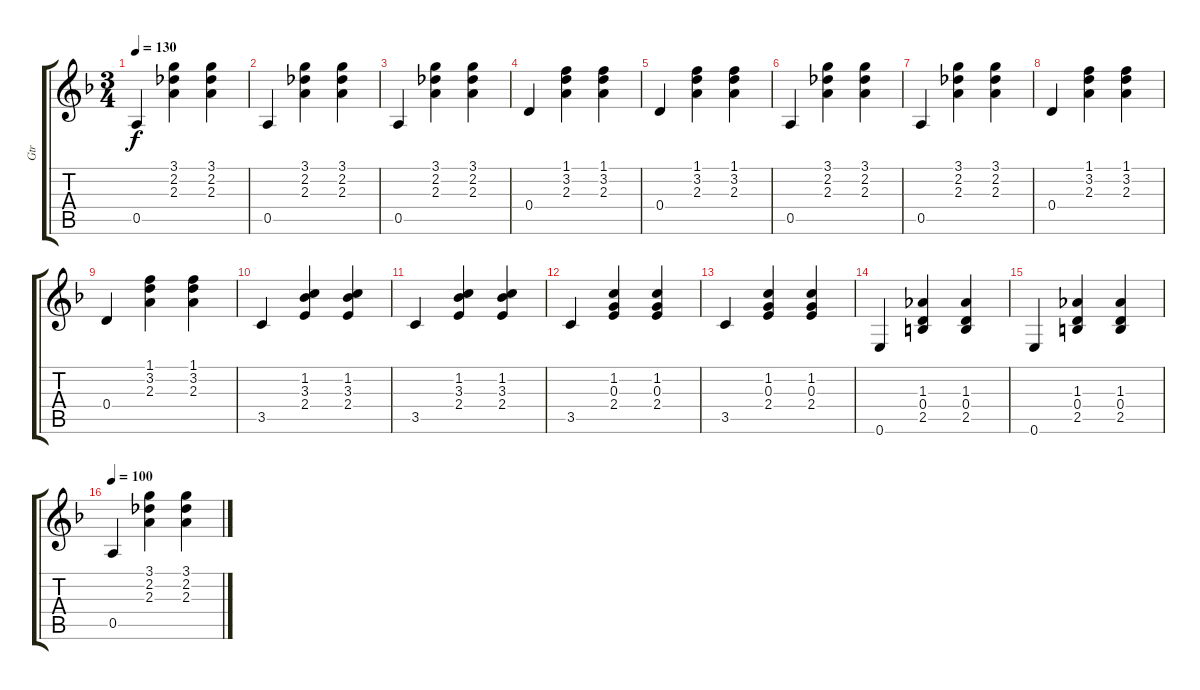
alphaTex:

\track ("Gtr" "Gtr") {instrument acousticguitarnylon}
\staff {score tabs}
\tuning (E4 B3 G3 D3 A2 E2) {hide}
\ts (3 4)
\tempo 130
\clef g2
\ks f
0.5.4{dy f} (3.1 2.2 2.3).4 (3.1 2.2 2.3).4 |
0.5.4 (3.1 2.2 2.3).4 (3.1 2.2 2.3).4 |
0.5.4 (3.1 2.2 2.3).4 (3.1 2.2 2.3).4 |
0.4.4 (1.1 3.2 2.3).4 (1.1 3.2 2.3).4 |
0.4.4 (1.1 3.2 2.3).4 (1.1 3.2 2.3).4 |
0.5.4 (3.1 2.2 2.3).4 (3.1 2.2 2.3).4 |
0.5.4 (3.1 2.2 2.3).4 (3.1 2.2 2.3).4 |
0.4.4 (1.1 3.2 2.3).4 (1.1 3.2 2.3).4 |
0.4.4 (1.1 3.2 2.3).4 (1.1 3.2 2.3).4 |
3.5.4 (1.2 3.3 2.4).4 (1.2 3.3 2.4).4 |
3.5.4 (1.2 3.3 2.4).4 (1.2 3.3 2.4).4 |
3.5.4 (1.2 0.3 2.4).4 (1.2 0.3 2.4).4 |
3.5.4 (1.2 0.3 2.4).4 (1.2 0.3 2.4).4 |
0.6.4 (1.3 0.4 2.5).4 (1.3 0.4 2.5).4 |
0.6.4 (1.3 0.4 2.5).4 (1.3 0.4 2.5).4 |
\tempo 100
0.5.4 (3.1 2.2 2.3).4 (3.1 2.2 2.3).4
